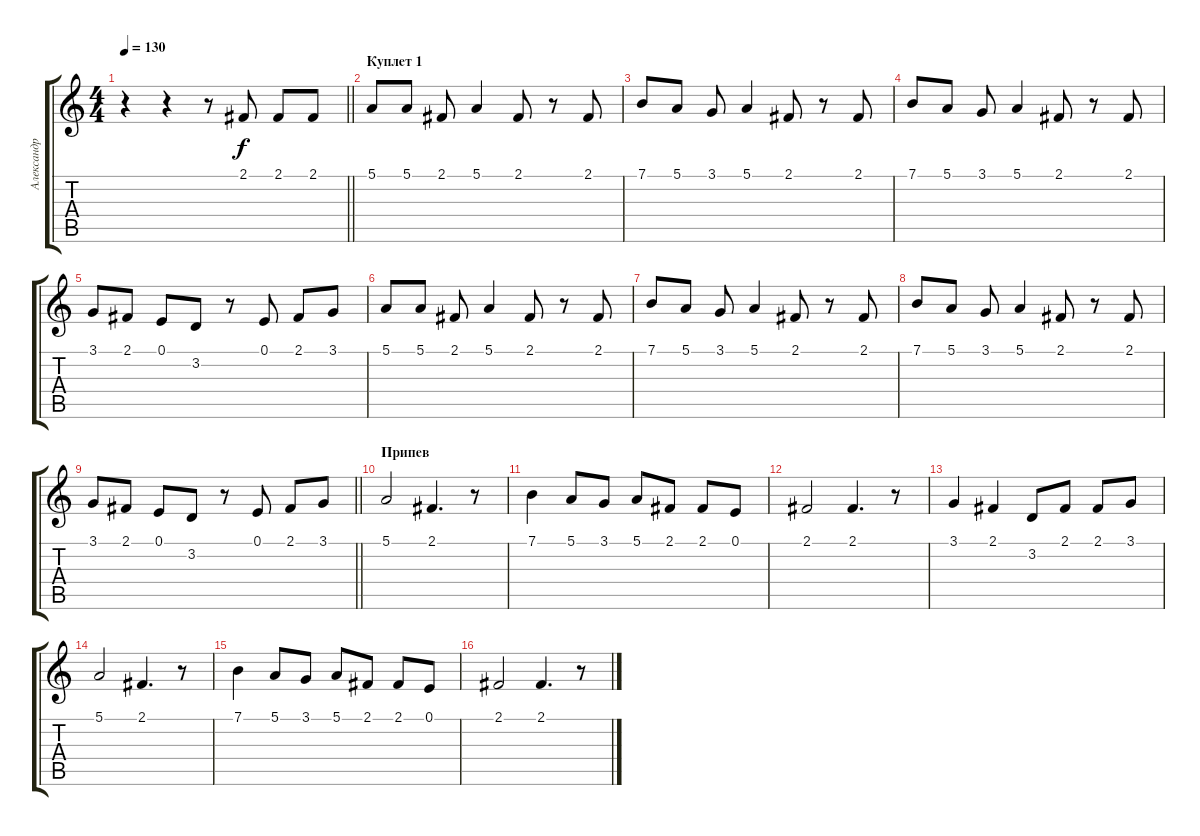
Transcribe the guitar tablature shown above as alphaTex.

\track ("Александр Васильев (вокал)" "Александр ") {instrument bassoon}
\staff {score tabs}
\tuning (E4 B3 G3 D3 A2 E2) {hide}
\ts (4 4)
\tempo 130
\clef g2
\barLineRight lightlight
\ks c
r.4{dy f instrument bassoon} r.4 r.8 2.1.8 2.1.8 2.1.8 |
\section ("" "Куплет 1")
5.1.8 5.1.8 2.1.8 5.1.4 2.1.8 r.8 2.1.8 |
7.1.8 5.1.8 3.1.8 5.1.4 2.1.8 r.8 2.1.8 |
7.1.8 5.1.8 3.1.8 5.1.4 2.1.8 r.8 2.1.8 |
3.1.8 2.1.8 0.1.8 3.2.8 r.8 0.1.8 2.1.8 3.1.8 |
5.1.8 5.1.8 2.1.8 5.1.4 2.1.8 r.8 2.1.8 |
7.1.8 5.1.8 3.1.8 5.1.4 2.1.8 r.8 2.1.8 |
7.1.8 5.1.8 3.1.8 5.1.4 2.1.8 r.8 2.1.8 |
\barLineRight lightlight
3.1.8 2.1.8 0.1.8 3.2.8 r.8 0.1.8 2.1.8 3.1.8 |
\section ("" "Припев")
5.1.2 2.1.4{d} r.8 |
7.1.4 5.1.8 3.1.8 5.1.8 2.1.8 2.1.8 0.1.8 |
2.1.2 2.1.4{d} r.8 |
3.1.4 2.1.4 3.2.8 2.1.8 2.1.8 3.1.8 |
5.1.2 2.1.4{d} r.8 |
7.1.4 5.1.8 3.1.8 5.1.8 2.1.8 2.1.8 0.1.8 |
2.1.2 2.1.4{d} r.8
